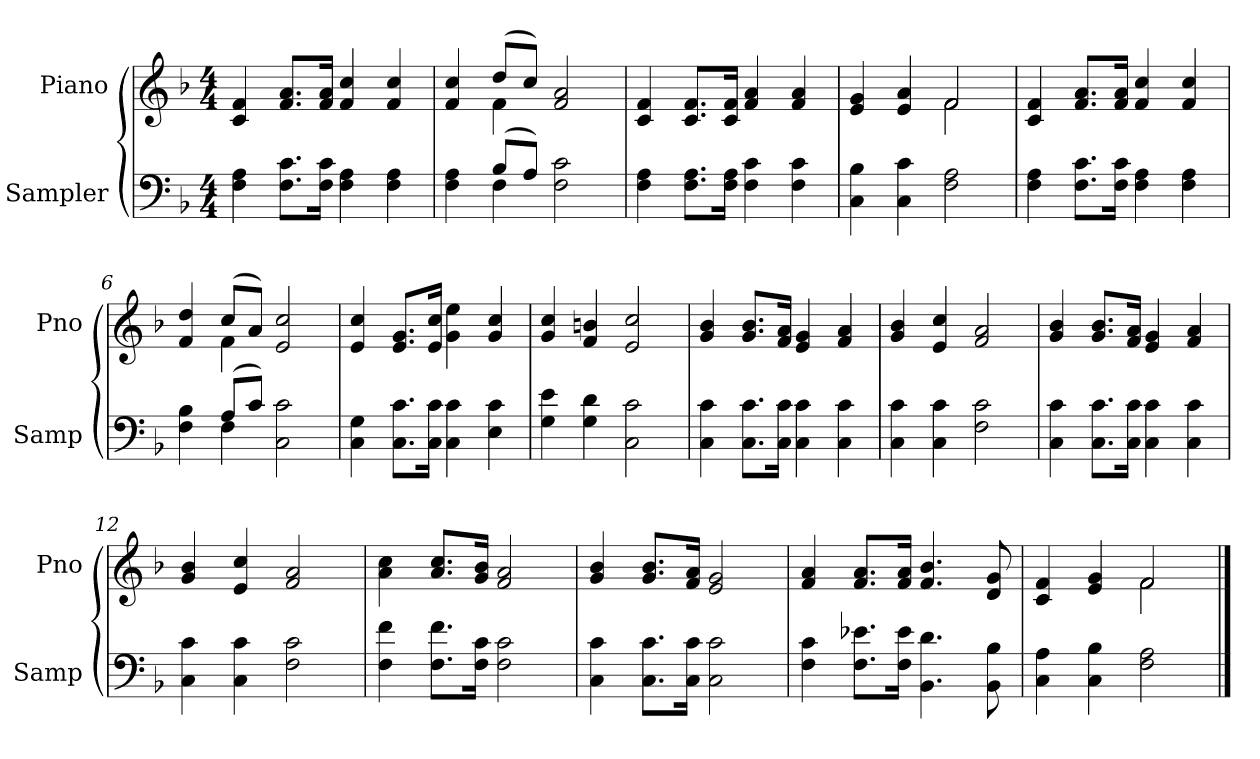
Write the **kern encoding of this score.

**kern	**kern
*part2	*part1
*staff2	*staff1
*I"Sampler	*I"Piano
*I'Samp	*I'Pno
*clefF4	*clefG2
*k[b-]	*k[b-]
*F:	*F:
*M4/4	*M4/4
=1	=1
4F 4A	4c 4f
8.F\ 8.c\L	8.f/ 8.a/L
16F\ 16c\Jk	16f/ 16a/Jk
4F 4A	4f 4cc
4F 4A	4f 4cc
=2	=2
*^	*^
4F 4A	4ryy	4f 4cc	4ryy
(8B-/L	4F	(8dd/L	4f
8A/J)	.	8cc/J)	.
2F 2c	2ryy	2f 2a	2ryy
*v	*v	*	*
*	*v	*v
=3	=3
4F 4A	4c 4f
8.F\ 8.A\L	8.c/ 8.f/L
16F\ 16A\Jk	16c/ 16f/Jk
4F 4c	4f 4a
4F 4c	4f 4a
=4	=4
*	*^
4C 4B-	4e 4g	2ryy
4C 4c	4e 4a	.
2F 2A	2f/	2f
*	*v	*v
=5	=5
4F 4A	4c 4f
8.F\ 8.c\L	8.f/ 8.a/L
16F\ 16c\Jk	16f/ 16a/Jk
4F 4A	4f 4cc
4F 4A	4f 4cc
=6	=6
*^	*^
4F 4B-	4ryy	4f 4dd	4ryy
(8A/L	4F	(8cc/L	4f
8c/J)	.	8a/J)	.
2C 2c	2ryy	2e 2cc	2ryy
*v	*v	*	*
*	*v	*v
=7	=7
4C 4G	4e 4cc
8.C\ 8.c\L	8.e/ 8.g/L
16C\ 16c\Jk	16e/ 16cc/Jk
4C 4c	4g 4ee
4E 4c	4g 4cc
=8	=8
4G 4e	4g 4cc
4G 4d	4f 4bn
2C 2c	2e 2cc
=9	=9
4C 4c	4g 4b-
8.C\ 8.c\L	8.g/ 8.b-/L
16C\ 16c\Jk	16f/ 16a/Jk
4C 4c	4e 4g
4C 4c	4f 4a
=10	=10
4C 4c	4g 4b-
4C 4c	4e 4cc
2F 2c	2f 2a
=11	=11
4C 4c	4g 4b-
8.C\ 8.c\L	8.g/ 8.b-/L
16C\ 16c\Jk	16f/ 16a/Jk
4C 4c	4e 4g
4C 4c	4f 4a
=12	=12
4C 4c	4g 4b-
4C 4c	4e 4cc
2F 2c	2f 2a
=13	=13
4F 4f	4a 4cc
8.F\ 8.f\L	8.a/ 8.cc/L
16F\ 16c\Jk	16g/ 16b-/Jk
2F 2c	2f 2a
=14	=14
4C 4c	4g 4b-
8.C\ 8.c\L	8.g/ 8.b-/L
16C\ 16c\Jk	16f/ 16a/Jk
2C 2c	2e 2g
=15	=15
4F 4c	4f 4a
8.F\ 8.e-X\L	8.f/ 8.a/L
16F\ 16e-\Jk	16f/ 16a/Jk
4.BB- 4.d	4.f 4.b-
8BB- 8B-	8d 8g
=16	=16
*	*^
4C 4A	4c 4f	2ryy
4C 4B-	4e 4g	.
2F 2A	2f/	2f
*	*v	*v
==	==
*-	*-
